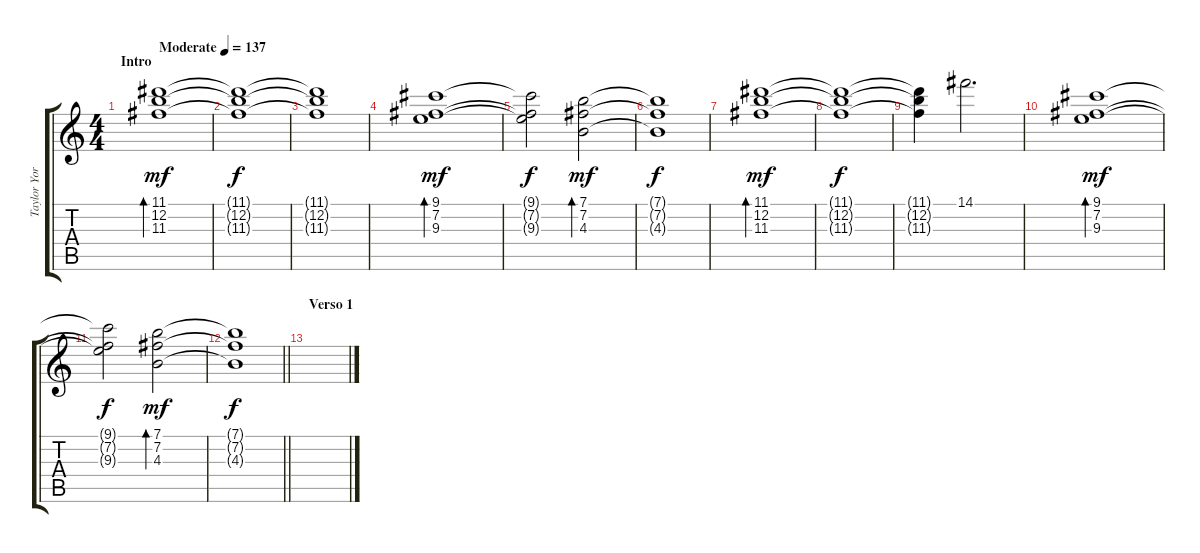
\track ("Taylor York" "Taylor Yor") {instrument electricguitarjazz}
\staff {score tabs}
\tuning (E4 B3 G3 D3 A2 E2) {hide}
\ts (4 4)
\section ("" "Intro")
\tempo (137 "Moderate")
\clef g2
\ks c
(11.1 12.2 11.3).1{bd 480 dy mf instrument electricguitarjazz} |
(11.1{t} 12.2{t} 11.3{t}).1{dy f} |
(11.1{t} 12.2{t} 11.3{t}).1 |
(9.1 7.2 9.3).1{bd 480 dy mf} |
(9.1{t} 7.2{t} 9.3{t}).2{dy f} (7.1 7.2 4.3).2{bd 480 dy mf} |
(7.1{t} 7.2{t} 4.3{t}).1{dy f} |
(11.1 12.2 11.3).1{bd 480 dy mf} |
(11.1{t} 12.2{t} 11.3{t}).1{dy f} |
(11.1{t} 12.2{t} 11.3{t}).4 14.1.2{d} |
(9.1 7.2 9.3).1{bd 480 dy mf} |
(9.1{t} 7.2{t} 9.3{t}).2{dy f} (7.1 7.2 4.3).2{bd 480 dy mf} |
\barLineRight lightlight
(7.1{t} 7.2{t} 4.3{t}).1{dy f} |
\section ("" "Verso 1")
